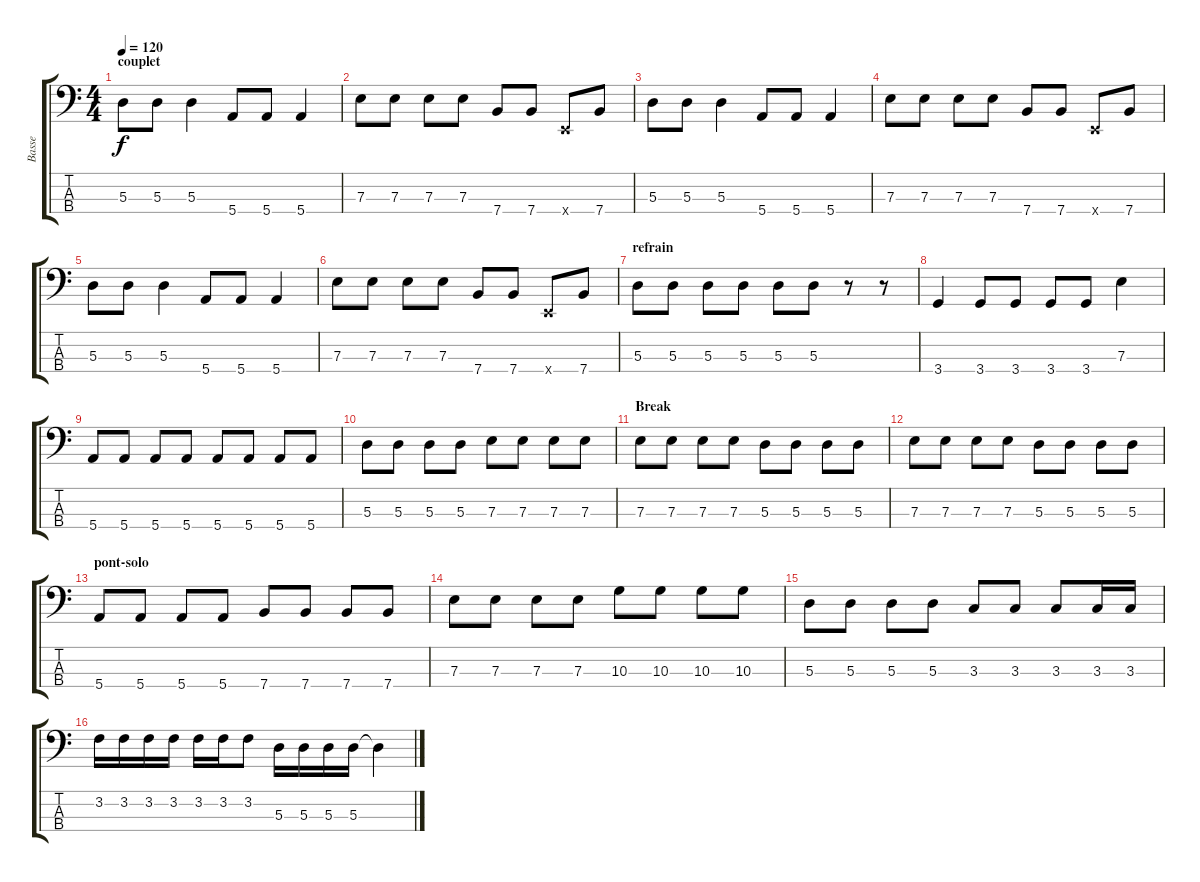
\track ("Basse" "Basse") {instrument electricbasspick}
\staff {score tabs}
\tuning (G2 D2 A1 E1) {hide}
\ts (4 4)
\section ("" "couplet")
\tempo 120
\clef f4
\ks c
5.3.8{dy f} 5.3.8 5.3.4 5.4.8 5.4.8 5.4.4 |
7.3.8 7.3.8 7.3.8 7.3.8 7.4.8 7.4.8 0.4{x}.8 7.4.8 |
5.3.8 5.3.8 5.3.4 5.4.8 5.4.8 5.4.4 |
7.3.8 7.3.8 7.3.8 7.3.8 7.4.8 7.4.8 0.4{x}.8 7.4.8 |
5.3.8 5.3.8 5.3.4 5.4.8 5.4.8 5.4.4 |
7.3.8 7.3.8 7.3.8 7.3.8 7.4.8 7.4.8 0.4{x}.8 7.4.8 |
\section ("" "refrain")
5.3.8 5.3.8 5.3.8 5.3.8 5.3.8 5.3.8 r.8 r.8 |
3.4.4 3.4.8 3.4.8 3.4.8 3.4.8 7.3.4 |
5.4.8 5.4.8 5.4.8 5.4.8 5.4.8 5.4.8 5.4.8 5.4.8 |
5.3.8 5.3.8 5.3.8 5.3.8 7.3.8 7.3.8 7.3.8 7.3.8 |
\section ("" "Break")
7.3.8 7.3.8 7.3.8 7.3.8 5.3.8 5.3.8 5.3.8 5.3.8 |
7.3.8 7.3.8 7.3.8 7.3.8 5.3.8 5.3.8 5.3.8 5.3.8 |
\section ("" "pont-solo")
5.4.8 5.4.8 5.4.8 5.4.8 7.4.8 7.4.8 7.4.8 7.4.8 |
7.3.8 7.3.8 7.3.8 7.3.8 10.3.8 10.3.8 10.3.8 10.3.8 |
5.3.8 5.3.8 5.3.8 5.3.8 3.3.8 3.3.8 3.3.8 3.3.16 3.3.16 |
3.2.16 3.2.16 3.2.16 3.2.16 3.2.16 3.2.16 3.2.8 5.3.16 5.3.16 5.3.16 5.3.16 5.3{t}.4
